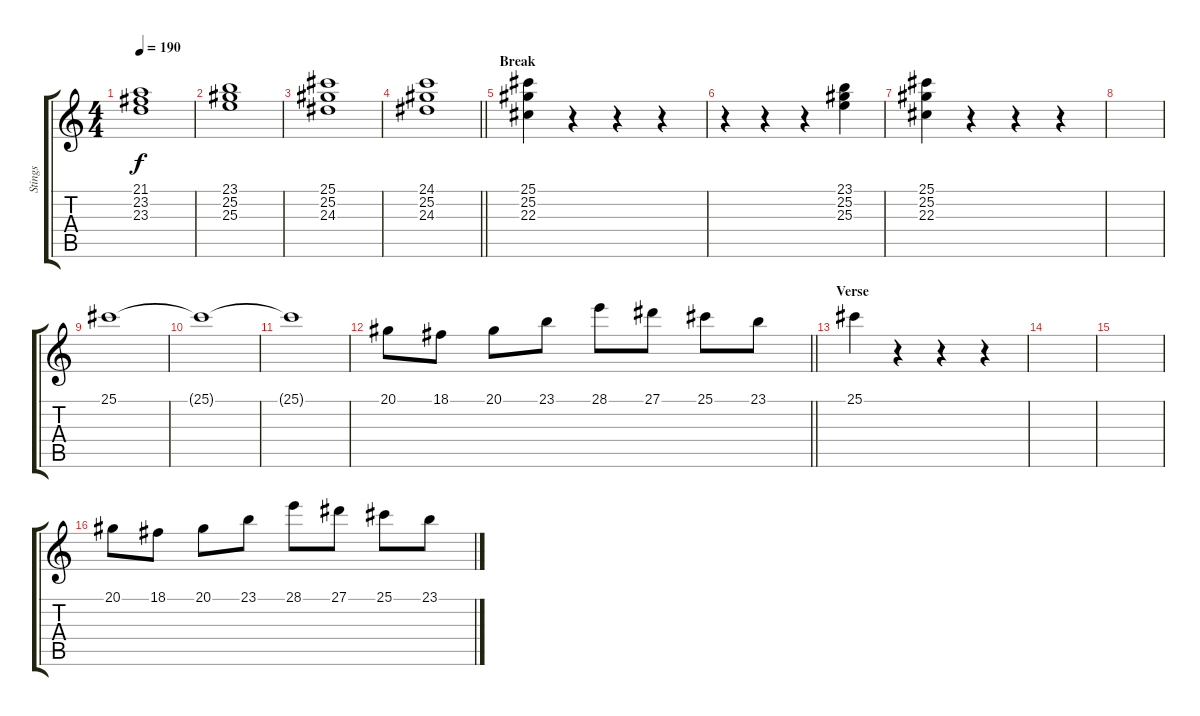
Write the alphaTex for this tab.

\track ("Stings" "Stings") {instrument stringensemble1}
\staff {score tabs}
\tuning (C4 G3 Eb3 Bb2 F2 C2) {hide}
\ts (4 4)
\tempo 190
\clef g2
\ks c
(21.1 23.2 23.3).1{dy f} |
(23.1 25.2 25.3).1 |
(25.1 25.2 24.3).1 |
\barLineRight lightlight
(24.1 25.2 24.3).1 |
\section ("" "Break")
(25.1 25.2 22.3).4 r.4 r.4 r.4 |
r.4 r.4 r.4 (23.1 25.2 25.3).4 |
(25.1 25.2 22.3).4 r.4 r.4 r.4 |
|
25.1.1 |
25.1{t}.1 |
25.1{t}.1 |
\barLineRight lightlight
20.1.8 18.1.8 20.1.8 23.1.8 28.1.8 27.1.8 25.1.8 23.1.8 |
\section ("" "Verse")
25.1.4 r.4 r.4 r.4 |
|
|
20.1.8 18.1.8 20.1.8 23.1.8 28.1.8 27.1.8 25.1.8 23.1.8
